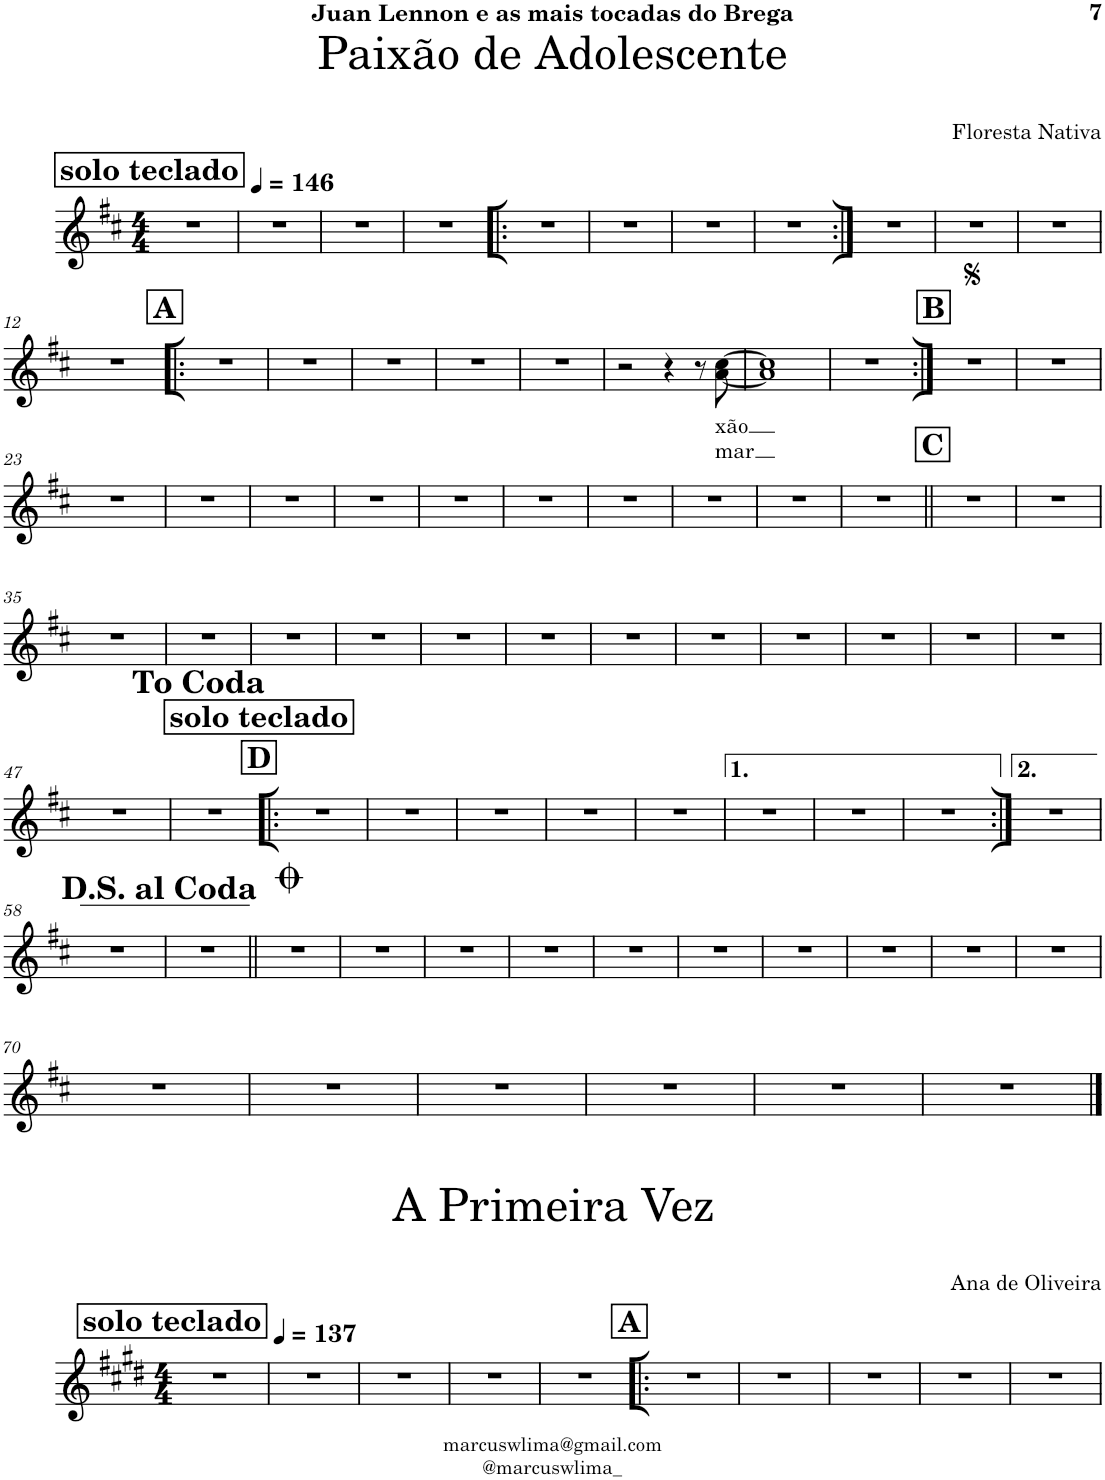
**kern	**text	**text
*part1	*part1	*part1
*staff1	*staff1	*staff1
*I"Voice	*	*
*I'Vo.	*	*
!!LO:PB:g=z
*clefG2	*	*
*k[f#c#]	*	*
*M4/4	*	*
*MM146	*	*
!!LO:REH:place=s1:a:B:cj:fs=14:t=solo teclado
=1	=1	=1
1r	.	.
=2	=2	=2
1r	.	.
=3	=3	=3
1r	.	.
=4	=4	=4
1r	.	.
=5!|:	=5!|:	=5!|:
1r	.	.
=6	=6	=6
1r	.	.
=7	=7	=7
1r	.	.
=8	=8	=8
1r	.	.
=9:|!	=9:|!	=9:|!
1r	.	.
=10	=10	=10
1r	.	.
=11	=11	=11
1r	.	.
!!LO:LB:g=z
=12	=12	=12
1r	.	.
!!LO:REH:place=s1:a:B:cj:fs=14:t=A
=13!|:	=13!|:	=13!|:
1r	.	.
=14	=14	=14
1r	.	.
=15	=15	=15
1r	.	.
=16	=16	=16
1r	.	.
=17	=17	=17
1r	.	.
=18	=18	=18
2r	.	.
4r	.	.
8r	.	.
!	!LO:LY:b	!LO:LY:b
[8a\ [8cc#\	xão	mar
=19	=19	=19
1a] 1cc#]	.	.
=20	=20	=20
1r	.	.
!!LO:REH:place=s1:a:B:cj:fs=14:t=B
=21:|!	=21:|!	=21:|!
1r	.	.
=22	=22	=22
1r	.	.
!!LO:LB:g=z
=23	=23	=23
1r	.	.
=24	=24	=24
1r	.	.
=25	=25	=25
1r	.	.
=26	=26	=26
1r	.	.
=27	=27	=27
1r	.	.
=28	=28	=28
1r	.	.
=29	=29	=29
1r	.	.
=30	=30	=30
1r	.	.
=31	=31	=31
1r	.	.
=32	=32	=32
1r	.	.
!!LO:REH:place=s1:a:B:cj:fs=14:t=C
=33||	=33||	=33||
1r	.	.
=34	=34	=34
1r	.	.
!!LO:LB:g=z
=35	=35	=35
1r	.	.
=36	=36	=36
1r	.	.
=37	=37	=37
1r	.	.
=38	=38	=38
1r	.	.
=39	=39	=39
1r	.	.
=40	=40	=40
1r	.	.
=41	=41	=41
1r	.	.
=42	=42	=42
1r	.	.
=43	=43	=43
1r	.	.
=44	=44	=44
1r	.	.
=45	=45	=45
1r	.	.
=46	=46	=46
1r	.	.
!!LO:LB:g=z
=47	=47	=47
1r	.	.
=48	=48	=48
1r	.	.
!LO:TX:a:t=<b><font size="15"/>To Coda</b>	!	!
!!LO:REH:place=s1:a:B:cj:fs=14:t=solo teclado
!!LO:REH:place=s1:a:B:cj:fs=14:t=D
=49!|:	=49!|:	=49!|:
1r	.	.
=50	=50	=50
1r	.	.
=51	=51	=51
1r	.	.
=52	=52	=52
1r	.	.
=53	=53	=53
1r	.	.
=54	=54	=54
1r	.	.
=55	=55	=55
1r	.	.
=56	=56	=56
1r	.	.
=57:|!	=57:|!	=57:|!
1r	.	.
!!LO:LB:g=z
=58	=58	=58
1r	.	.
=59	=59	=59
1r	.	.
!LO:TX:a:t=<b><font size="15"/>D.S. al Coda</b>	!	!
=60||	=60||	=60||
1r	.	.
=61	=61	=61
1r	.	.
=62	=62	=62
1r	.	.
=63	=63	=63
1r	.	.
=64	=64	=64
1r	.	.
=65	=65	=65
1r	.	.
=66	=66	=66
1r	.	.
=67	=67	=67
1r	.	.
=68	=68	=68
1r	.	.
=69	=69	=69
1r	.	.
!!LO:LB:g=z
=70	=70	=70
1r	.	.
=71	=71	=71
1r	.	.
=72	=72	=72
1r	.	.
=73	=73	=73
1r	.	.
=74	=74	=74
1r	.	.
=75	=75	=75
1r	.	.
!!LO:LB:g=z
==1	==1	==1
!!LO:REH:place=s1:a:B:cj:fs=14:t=solo teclado
*k[f#c#g#d#]	*	*
*M4/4	*	*
*MM137	*	*
1r	.	.
=2	=2	=2
1r	.	.
=3	=3	=3
1r	.	.
=4	=4	=4
1r	.	.
=5	=5	=5
1r	.	.
!!LO:REH:place=s1:a:B:cj:fs=14:t=A
=6!|:	=6!|:	=6!|:
1r	.	.
=7	=7	=7
1r	.	.
=8	=8	=8
1r	.	.
=9	=9	=9
1r	.	.
=10	=10	=10
1r	.	.
=	=	=
*-	*-	*-
